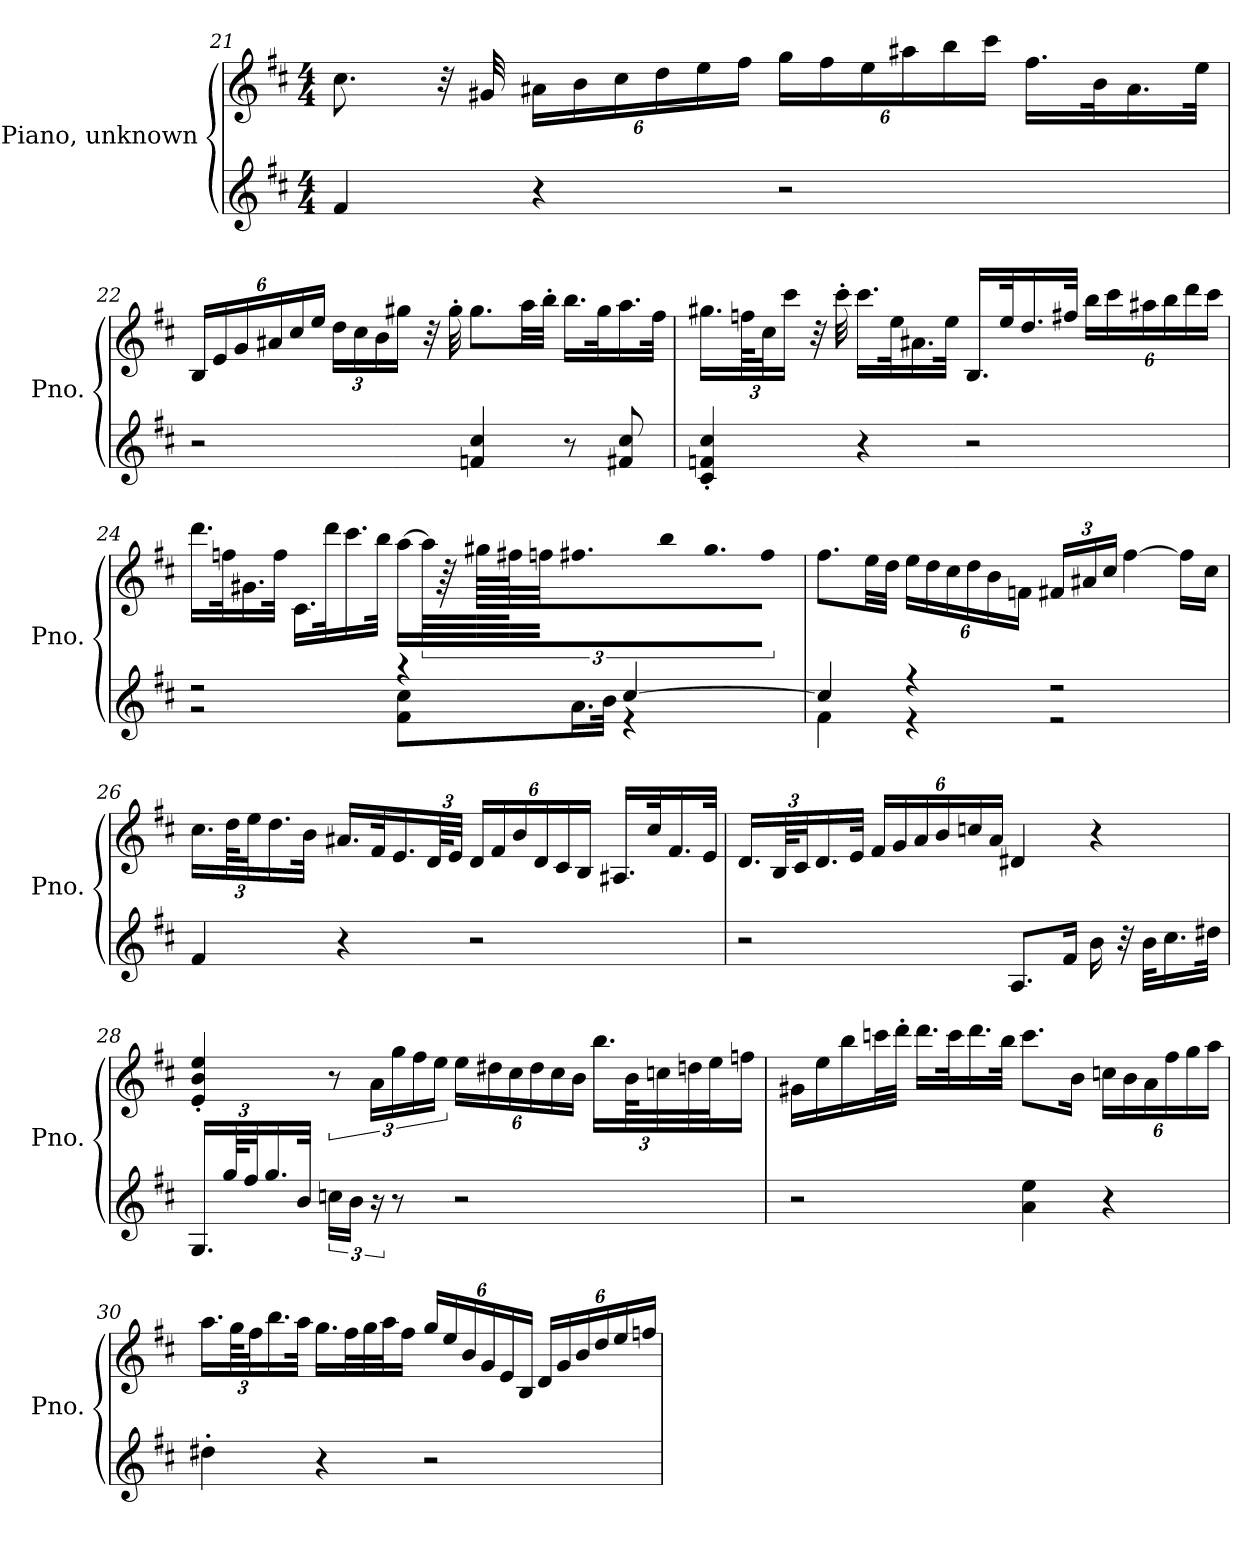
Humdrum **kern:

**kern	**kern
*part1	*part1
*staff2	*staff1
*I"Piano, unknown	*
*I'Pno.	*
!!LO:PB:g=z
*clefG2	*clefG2
*k[f#c#]	*k[f#c#]
*M4/4	*M4/4
=21	=21
4f#/	8.cc#\
.	32r
.	32g#X/
*	*Xbrackettup
4r	24a#X\LL
.	24b\
.	24cc#\
.	24dd\
.	24ee\
.	24ff#\JJ
2r	24gg\LL
.	24ff#\
.	24ee\
.	24aa#X\
.	24bb\
.	24ccc#\JJ
.	16.ff#\LL
.	32b\K
.	16.a#\
.	32ee\JJk
!!LO:LB:g=z
=22	=22
2r	24B/LL
.	24e/
.	24g/
.	24a#X/
.	24cc#/
.	24ee/JJ
.	24dd\LL
.	24cc#\
.	24b\
.	16gg#X\JJ
.	32r
.	32gg#'\
4fn/ 4cc#/	8.gg#\L
.	32aa\LL
.	32bb'\JJJ
8r	16.bb\LL
.	32gg#\K
8f#X/ 8cc#/	16.aa\
.	32ff#\JJk
!!LO:LB:g=z
=23	=23
4c#/' 4fn/' 4cc#/'	16.gg#X\LL
.	96ffn\KL
.	48cc#\J
.	16ccc#\JJ
.	32r
.	32ccc#'\
4r	16.ccc#\LL
.	32ee\K
.	16.a#X\
.	32ee\JJk
2r	16.B/LL
.	32ee/K
.	16.dd/
.	32ff#X/JJk
.	24bb\LL
.	24ccc#\
.	24aa#X\
.	24bb\
.	24ddd\
.	24ccc#\JJ
!!LO:LB:g=z
=24	=24
*^	*
2r	2r	16.ddd\LL
.	.	32ffn\K
.	.	16.g#X\
.	.	32ff\JJk
.	.	16.c#\LL
.	.	32ddd\K
.	.	16.ccc#\
.	.	32bb\JJk
4r	8f#\ 8cc#\L	[16aa\LL
*	*	*brackettup
.	.	96aa\JJkk]
.	.	96r
.	.	96gg#X\LLLL
*	*	*Xbrackettup
.	.	96ff#X\J
.	.	48ffn\J
.	16.a\L	16.ff#X\
.	32b\JJk	32bb\JK
[4cc#/	4r	8.gg#\
.	.	16ff#\Jk
=25	=25	=25
4cc#/]	4f#\	8.ff#\L
.	.	32ee\LL
.	.	32dd\JJJ
4r	4r	24ee\LL
.	.	24dd\
.	.	24cc#\
.	.	24dd\
.	.	24b\
.	.	24fn\JJ
2r	2r	24f#X/LL
.	.	24a#X/
.	.	24cc#/JJ
.	.	[4ff#\
.	.	16ff#\LL]
.	.	16cc#\JJ
*v	*v	*
!!LO:LB:g=z
=26	=26
4f#/	16.cc#\LL
.	96dd\KL
.	48ee\J
.	16.dd\
.	32b\JJk
4r	16.a#X/LL
.	32f#/K
.	16.e/
.	96d/KL
.	48e/JJJ
2r	24d/LL
.	24f#/
.	24b/
.	24d/
.	24c#/
.	24B/JJ
.	16.A#X/LL
.	32cc#/K
.	16.f#/
.	32e/JJk
!!LO:LB:g=z
=27	=27
2r	16.d/LL
.	96B/KL
.	48c#/J
.	16.d/
.	32e/JJk
.	24f#/LL
.	24g/
.	24a/
.	24b/
.	24ccn/
.	24a/JJ
8.A/L	4d#X/
16f#/Jk	.
16b\	4r
32r	.
32b\KLL	.
16.cc#\	.
32dd#X\JJk	.
!!LO:PB:g=z
=28	=28
16.G/LL	4e/' 4b/' 4ee/'
*Xbrackettup	*
96gg/KL	.
48ff#/J	.
16.gg/	.
32b/JJk	.
*brackettup	*brackettup
24ccn\LL	12r
24b\JJ	.
24r	24a\LL
*	*Xbrackettup
8r	24gg\
.	24ff#\
.	24ee\JJ
2r	24ee\LL
.	24dd#X\
.	24cc#\
.	24dd#\
.	24cc#\
.	24b\JJ
.	16.bb\LL
.	96b\KL
.	48ccn\
.	32ddn\
.	32ee\J
.	16ffn\JJ
!!LO:LB:g=z
=29	=29
2r	16g#X\LL
.	16ee\
.	16bb\
.	32cccn\L
.	32ddd'\JJJ
.	16.ddd\LL
.	32ccc\K
.	16.ddd\
.	32bb\JJk
4a\ 4ee\	8.ccc\L
.	16b\Jk
4r	24ccn\LL
.	24b\
.	24a\
.	24ff#\
.	24gg\
.	24aa\JJ
!!LO:LB:g=z
=30	=30
4dd#X'\	16.aa\LL
.	96gg\KL
.	48ff#\J
.	16.bb\
.	32aa\JJk
4r	16.gg\LL
.	32ff#\L
.	32gg\
.	32aa\J
.	16ff#\JJ
2r	24gg/LL
.	24ee/
.	24b/
.	24g/
.	24e/
.	24B/JJ
.	24d/LL
.	24g/
.	24b/
.	24dd/
.	24ee/
.	24ffn/JJ
=	=
*-	*-
